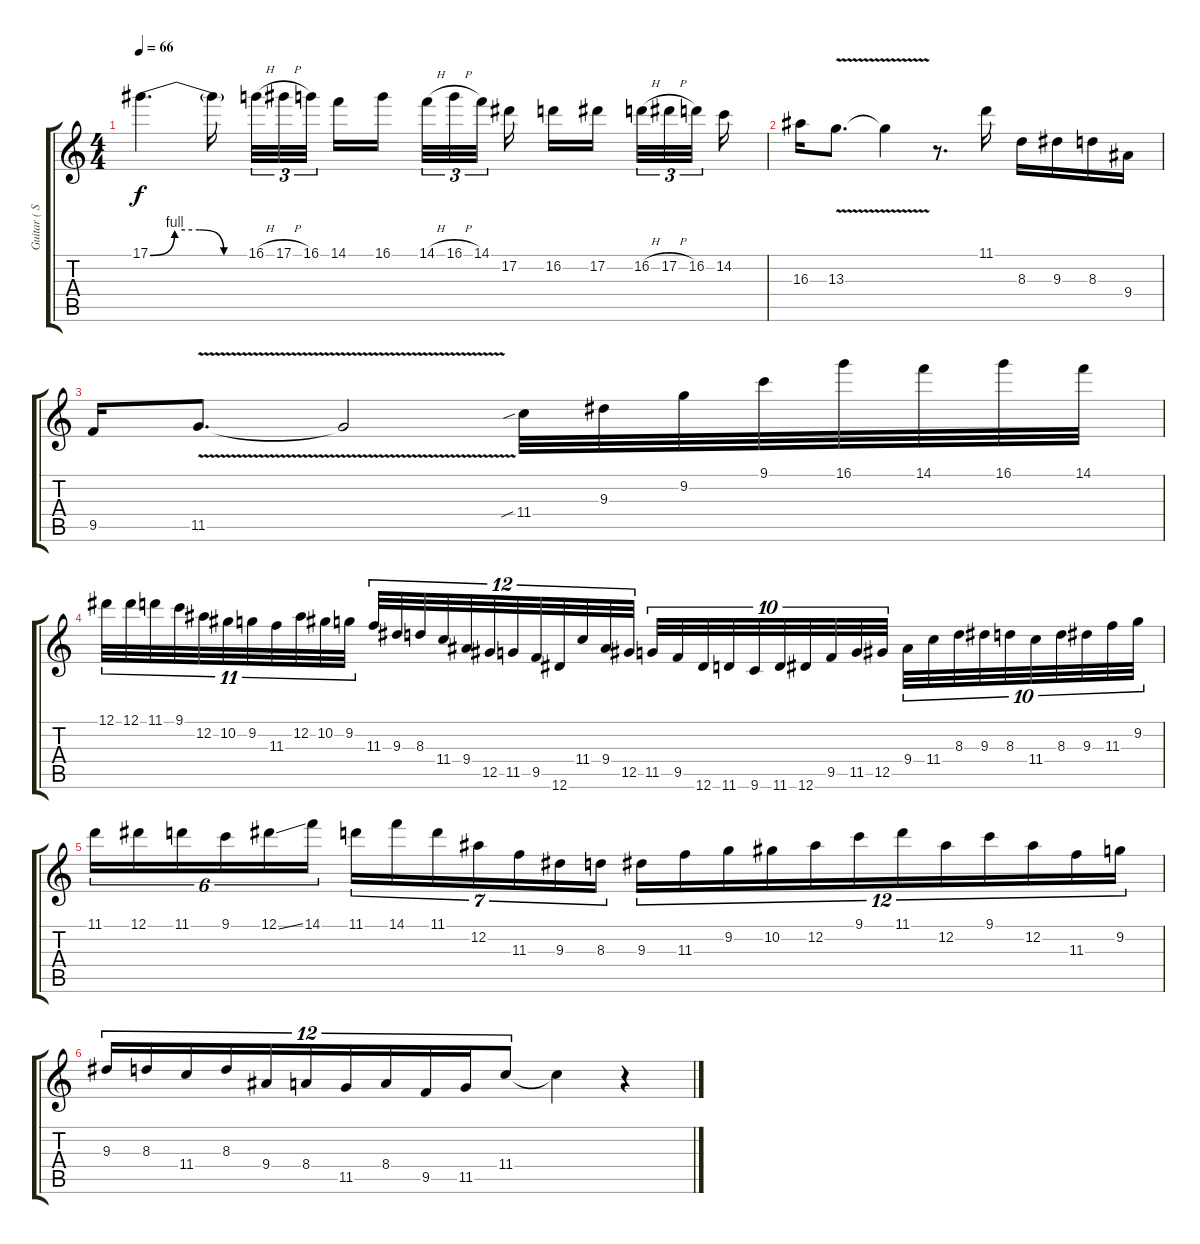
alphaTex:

\track ("Guitar ( Solo )" "Guitar ( S") {instrument overdrivenguitar}
\staff {score tabs}
\tuning (Eb4 Bb3 Gb3 Db3 Ab2 Eb2) {hide}
\ts (4 4)
\tempo 66
\clef g2
\ks c
17.1{be (custom 0 0 15 4 30 4 45 0 60 0)}.4{d dy f} 17.1{t}.16 16.1{h}.32{tu (3 2)} 17.1{h}.32{tu (3 2)} 16.1.32{tu (3 2)} 14.1.16 16.1.16 14.1{h}.32{tu (3 2)} 16.1{h}.32{tu (3 2)} 14.1.32{tu (3 2)} 17.2.16 16.2.16 17.2.16 16.2{h}.32{tu (3 2)} 17.2{h}.32{tu (3 2)} 16.2.32{tu (3 2)} 14.2.16 |
16.3.16 13.3{v}.8{d} 13.3{t}.4 r.8{d} 11.1.16 8.3.16 9.3.16 8.3.16 9.4.16 |
9.5.16{volume 0} 11.5{v}.8{d} 11.5{t}.2 11.4{sib}.32 9.3.32 9.2.32 9.1.32 16.1.32 14.1.32 16.1.32 14.1.32 |
12.1.32{tu (11 8)} 12.1.32{tu (11 8)} 11.1.32{tu (11 8)} 9.1.32{tu (11 8)} 12.2.32{tu (11 8)} 10.2.32{tu (11 8)} 9.2.32{tu (11 8)} 11.3.32{tu (11 8)} 12.2.32{tu (11 8)} 10.2.32{tu (11 8)} 9.2.32{tu (11 8)} 11.3.32{tu (12 8)} 9.3.32{tu (12 8)} 8.3.32{tu (12 8)} 11.4.32{tu (12 8)} 9.4.32{tu (12 8)} 12.5.32{tu (12 8)} 11.5.32{tu (12 8)} 9.5.32{tu (12 8)} 12.6.32{tu (12 8)} 11.4.32{tu (12 8)} 9.4.32{tu (12 8)} 12.5.32{tu (12 8)} 11.5.32{tu (10 8)} 9.5.32{tu (10 8)} 12.6.32{tu (10 8)} 11.6.32{tu (10 8)} 9.6.32{tu (10 8)} 11.6.32{tu (10 8)} 12.6.32{tu (10 8)} 9.5.32{tu (10 8)} 11.5.32{tu (10 8)} 12.5.32{tu (10 8)} 9.4.32{tu (10 8)} 11.4.32{tu (10 8)} 8.3.32{tu (10 8)} 9.3.32{tu (10 8)} 8.3.32{tu (10 8)} 11.4.32{tu (10 8)} 8.3.32{tu (10 8)} 9.3.32{tu (10 8)} 11.3.32{tu (10 8)} 9.2.32{tu (10 8)} |
11.1.16{tu (6 4)} 12.1.16{tu (6 4)} 11.1.16{tu (6 4)} 9.1.16{tu (6 4)} 12.1{ss}.16{tu (6 4)} 14.1.16{tu (6 4)} 11.1.16{tu (7 4)} 14.1.16{tu (7 4)} 11.1.16{tu (7 4)} 12.2.16{tu (7 4)} 11.3.16{tu (7 4)} 9.3.16{tu (7 4)} 8.3.16{tu (7 4)} 9.3.16{tu (12 8)} 11.3.16{tu (12 8)} 9.2.16{tu (12 8)} 10.2.16{tu (12 8)} 12.2.16{tu (12 8)} 9.1.16{tu (12 8)} 11.1.16{tu (12 8)} 12.2.16{tu (12 8)} 9.1.16{tu (12 8)} 12.2.16{tu (12 8)} 11.3.16{tu (12 8)} 9.2.16{tu (12 8)} |
9.3.16{tu (12 8)} 8.3.16{tu (12 8)} 11.4.16{tu (12 8)} 8.3.16{tu (12 8)} 9.4.16{tu (12 8)} 8.4.16{tu (12 8)} 11.5.16{tu (12 8)} 8.4.16{tu (12 8)} 9.5.16{tu (12 8)} 11.5.16{tu (12 8)} 11.4.8{tu (12 8)} 11.4{t}.4 r.4
